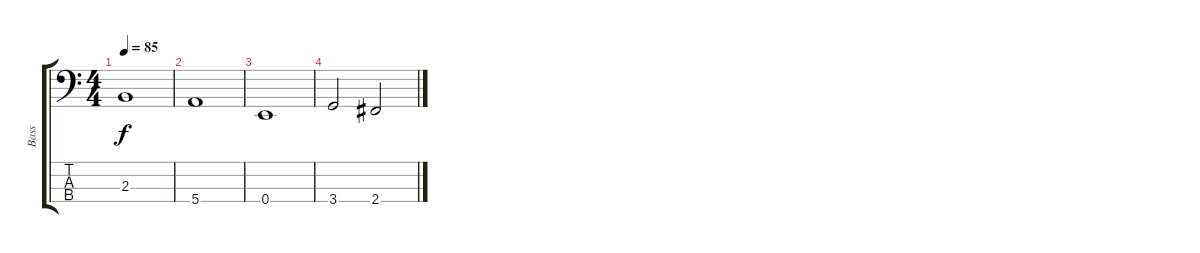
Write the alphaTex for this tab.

\track ("Bass" "Bass") {instrument slapbass1}
\staff {score tabs}
\tuning (G2 D2 A1 E1) {hide}
\ts (4 4)
\tempo 85
\clef f4
\ks c
2.3.1{dy f} |
5.4.1 |
0.4.1 |
3.4.2 2.4.2
